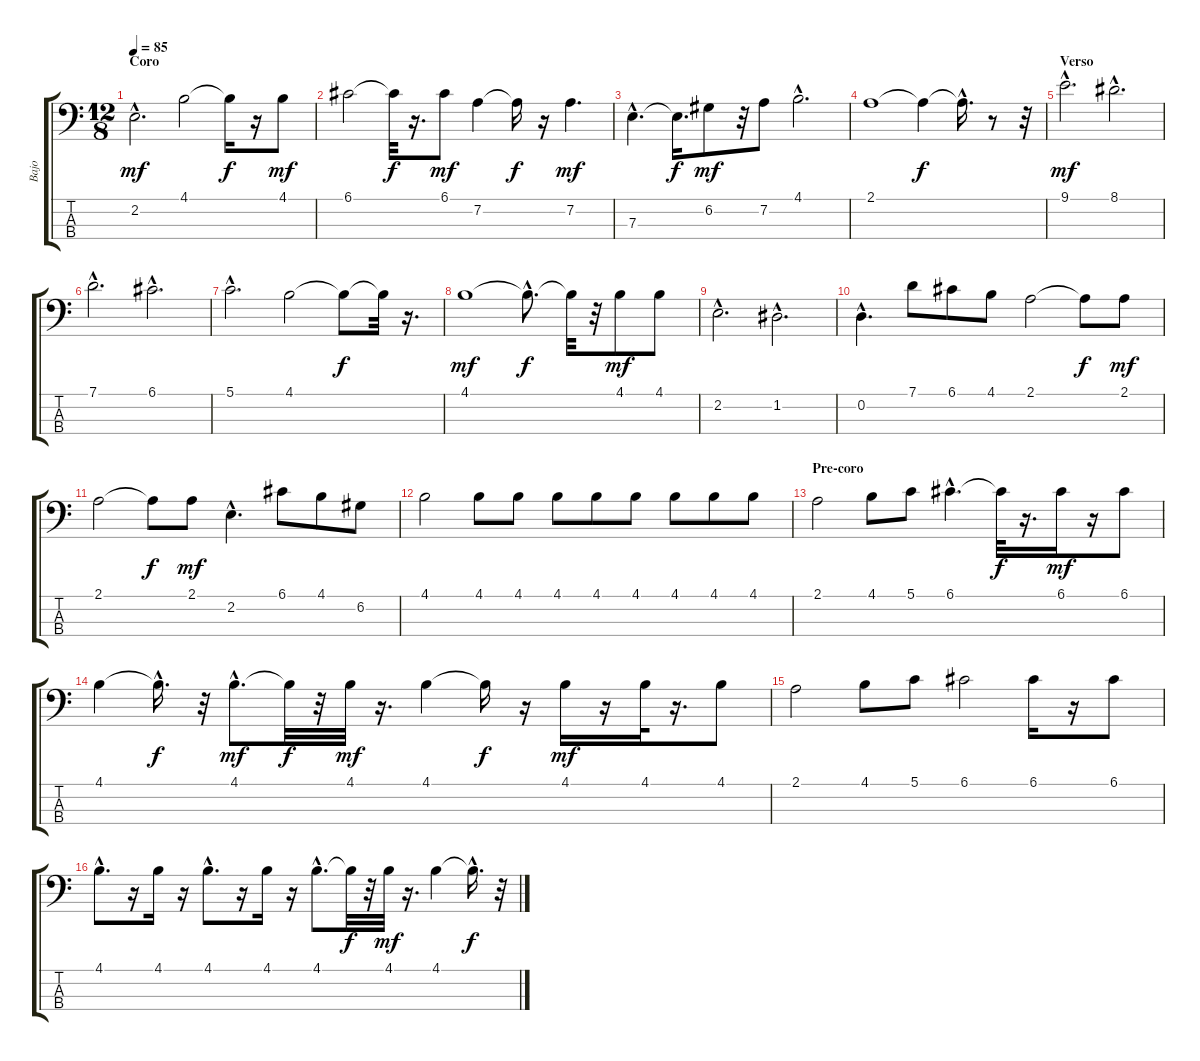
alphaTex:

\track ("Bajo" "Bajo") {instrument slapbass1}
\staff {score tabs}
\tuning (G2 D2 A1 E1) {hide}
\ts (12 8)
\section ("" "Coro")
\tempo 85
\clef f4
\ks c
2.2{hac}.2{d dy mf} 4.1.2 4.1{t}.16{dy f} r.16 4.1.8{dy mf} |
6.1.2 6.1{t}.32{dy f} r.16{d} 6.1.8{dy mf} 7.2.4 7.2{t}.16{dy f} r.16 7.2.4{d dy mf} |
7.3{hac}.4{d} 7.3{t}.16{d dy f} 6.2.8{dy mf} r.32 7.2.8 4.1{hac}.2{d} |
2.1.1 2.1{t}.4{dy f} 2.1{hac t}.16{d} r.8 r.32 |
\section ("" "Verso")
9.1{hac}.2{d dy mf} 8.1{hac}.2{d} |
7.1{hac}.2{d} 6.1{hac}.2{d} |
5.1{hac}.2{d} 4.1.2 4.1{t}.8{dy f} 4.1{t}.32 r.16{d} |
4.1.1{dy mf} 4.1{hac t}.8{d dy f} 4.1{t}.32 r.32 4.1.8{dy mf} 4.1.8 |
2.2{hac}.2{d} 1.2{hac}.2{d} |
0.2{hac}.4{d} 7.1.8 6.1.8 4.1.8 2.1.2 2.1{t}.8{dy f} 2.1.8{dy mf} |
2.1.2 2.1{t}.8{dy f} 2.1.8{dy mf} 2.2{hac}.4{d} 6.1.8 4.1.8 6.2.8 |
4.1.2 4.1.8 4.1.8 4.1.8 4.1.8 4.1.8 4.1.8 4.1.8 4.1.8 |
\section ("" "Pre-coro")
2.1.2 4.1.8 5.1.8 6.1{hac}.4{d} 6.1{t}.32{dy f} r.16{d} 6.1.16{dy mf} r.16 6.1.8 |
4.1.4 4.1{hac t}.16{d dy f} r.32 4.1{hac}.8{d dy mf} 4.1{t}.32{dy f} r.32 4.1.32{dy mf} r.16{d} 4.1.4 4.1{t}.16{dy f} r.16 4.1.16{dy mf} r.16 4.1.32 r.16{d} 4.1.8 |
2.1.2 4.1.8 5.1.8 6.1.2 6.1.16 r.16 6.1.8 |
4.1{hac}.8{d} r.16 4.1.16 r.16 4.1{hac}.8{d} r.16 4.1.16 r.16 4.1{hac}.8{d} 4.1{t}.32{dy f} r.32 4.1.32{dy mf} r.16{d} 4.1.4 4.1{hac t}.16{d dy f} r.32
